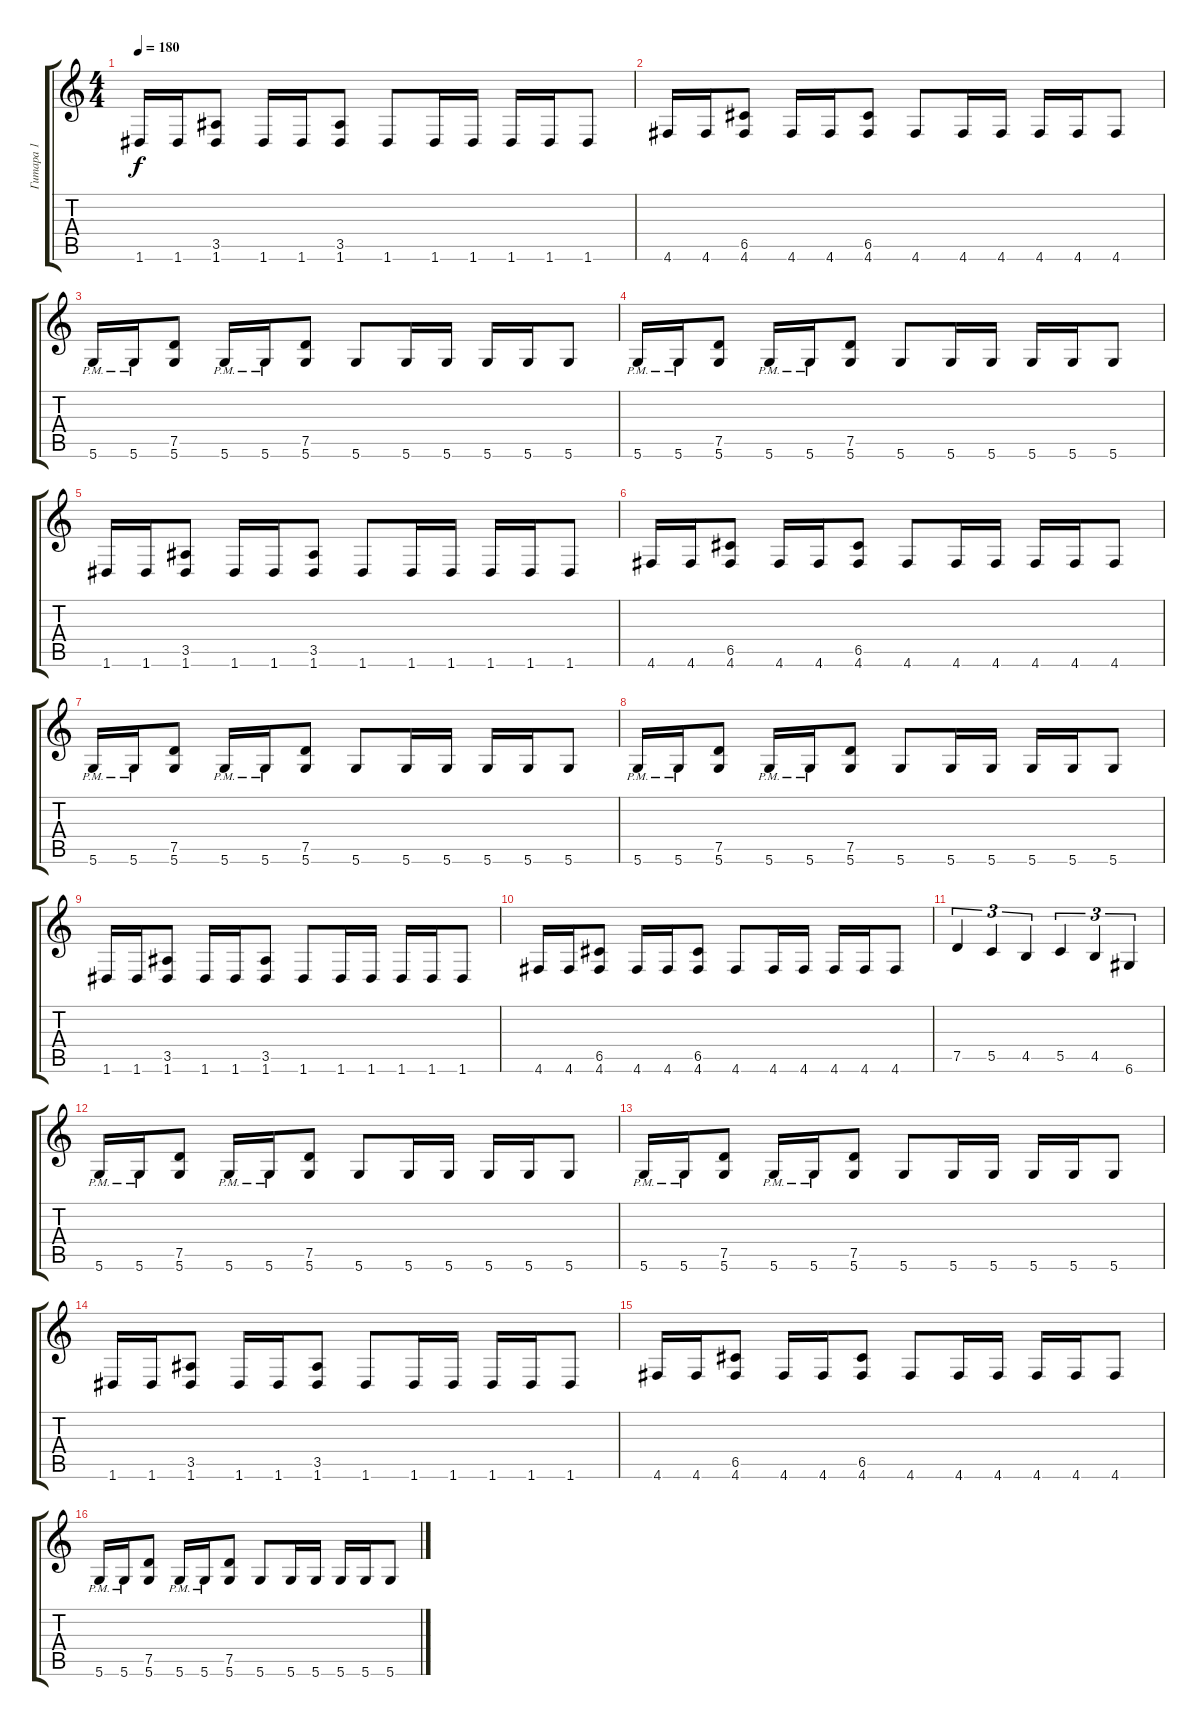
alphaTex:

\track ("Гитара 1" "Гитара 1") {instrument distortionguitar}
\staff {score tabs}
\tuning (D4 A3 F3 C3 G2 D2) {hide}
\ts (4 4)
\tempo 180
\clef g2
\ks c
1.6.16{dy f} 1.6.16 (3.5 1.6).8 1.6.16 1.6.16 (3.5 1.6).8 1.6.8 1.6.16 1.6.16 1.6.16 1.6.16 1.6.8 |
4.6.16 4.6.16 (6.5 4.6).8 4.6.16 4.6.16 (6.5 4.6).8 4.6.8 4.6.16 4.6.16 4.6.16 4.6.16 4.6.8 |
5.6{pm}.16 5.6{pm}.16 (7.5 5.6).8 5.6{pm}.16 5.6{pm}.16 (7.5 5.6).8 5.6.8 5.6.16 5.6.16 5.6.16 5.6.16 5.6.8 |
5.6{pm}.16 5.6{pm}.16 (7.5 5.6).8 5.6{pm}.16 5.6{pm}.16 (7.5 5.6).8 5.6.8 5.6.16 5.6.16 5.6.16 5.6.16 5.6.8 |
1.6.16 1.6.16 (3.5 1.6).8 1.6.16 1.6.16 (3.5 1.6).8 1.6.8 1.6.16 1.6.16 1.6.16 1.6.16 1.6.8 |
4.6.16 4.6.16 (6.5 4.6).8 4.6.16 4.6.16 (6.5 4.6).8 4.6.8 4.6.16 4.6.16 4.6.16 4.6.16 4.6.8 |
5.6{pm}.16 5.6{pm}.16 (7.5 5.6).8 5.6{pm}.16 5.6{pm}.16 (7.5 5.6).8 5.6.8 5.6.16 5.6.16 5.6.16 5.6.16 5.6.8 |
5.6{pm}.16 5.6{pm}.16 (7.5 5.6).8 5.6{pm}.16 5.6{pm}.16 (7.5 5.6).8 5.6.8 5.6.16 5.6.16 5.6.16 5.6.16 5.6.8 |
1.6.16 1.6.16 (3.5 1.6).8 1.6.16 1.6.16 (3.5 1.6).8 1.6.8 1.6.16 1.6.16 1.6.16 1.6.16 1.6.8 |
4.6.16 4.6.16 (6.5 4.6).8 4.6.16 4.6.16 (6.5 4.6).8 4.6.8 4.6.16 4.6.16 4.6.16 4.6.16 4.6.8 |
7.5.4{tu (3 2)} 5.5.4{tu (3 2)} 4.5.4{tu (3 2)} 5.5.4{tu (3 2)} 4.5.4{tu (3 2)} 6.6.4{tu (3 2)} |
5.6{pm}.16 5.6{pm}.16 (7.5 5.6).8 5.6{pm}.16 5.6{pm}.16 (7.5 5.6).8 5.6.8 5.6.16 5.6.16 5.6.16 5.6.16 5.6.8 |
5.6{pm}.16 5.6{pm}.16 (7.5 5.6).8 5.6{pm}.16 5.6{pm}.16 (7.5 5.6).8 5.6.8 5.6.16 5.6.16 5.6.16 5.6.16 5.6.8 |
1.6.16 1.6.16 (3.5 1.6).8 1.6.16 1.6.16 (3.5 1.6).8 1.6.8 1.6.16 1.6.16 1.6.16 1.6.16 1.6.8 |
4.6.16 4.6.16 (6.5 4.6).8 4.6.16 4.6.16 (6.5 4.6).8 4.6.8 4.6.16 4.6.16 4.6.16 4.6.16 4.6.8 |
5.6{pm}.16 5.6{pm}.16 (7.5 5.6).8 5.6{pm}.16 5.6{pm}.16 (7.5 5.6).8 5.6.8 5.6.16 5.6.16 5.6.16 5.6.16 5.6.8
